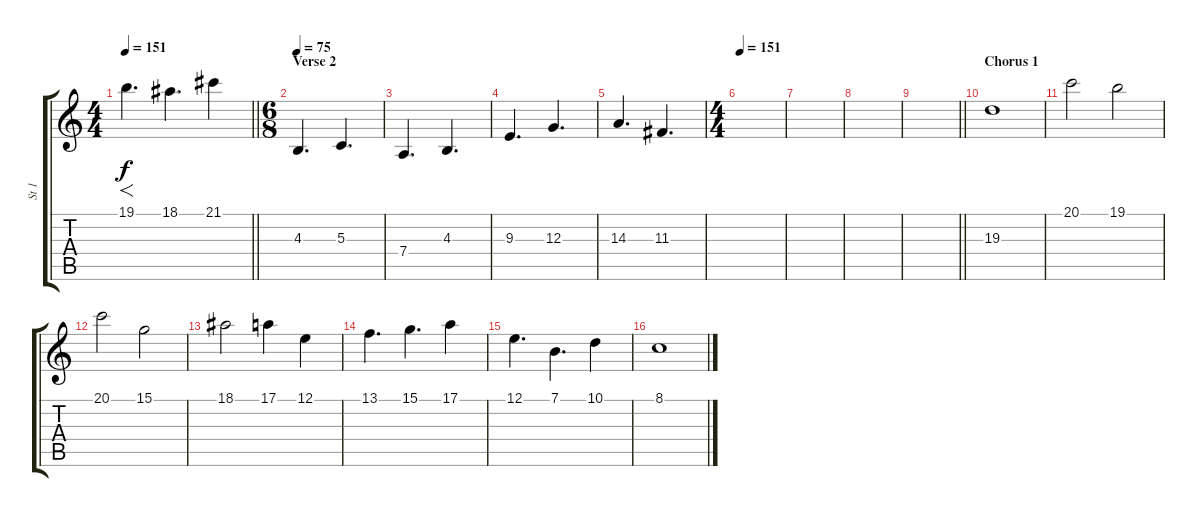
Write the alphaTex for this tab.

\track ("St 1" "St 1") {instrument stringensemble1}
\staff {score tabs}
\tuning (E4 B3 G3 D3 A2 E2) {hide}
\ts (4 4)
\tempo 151
\clef g2
\barLineRight lightlight
\ks c
19.1.4{f d dy f} 18.1.4{d} 21.1.4 |
\ts (6 8)
\section ("" "Verse 2")
\tempo 75
4.3.4{d instrument stringensemble2} 5.3.4{d} |
7.4.4{d} 4.3.4{d} |
9.3.4{d} 12.3.4{d} |
14.3.4{d} 11.3.4{d} |
\ts (4 4)
\tempo 151
|
|
|
\barLineRight lightlight
|
\section ("" "Chorus 1")
19.3.1{instrument stringensemble1} |
20.1.2 19.1.2 |
20.1.2 15.1.2 |
18.1.2 17.1.4 12.1.4 |
13.1.4{d} 15.1.4{d} 17.1.4 |
12.1.4{d} 7.1.4{d} 10.1.4 |
8.1.1
